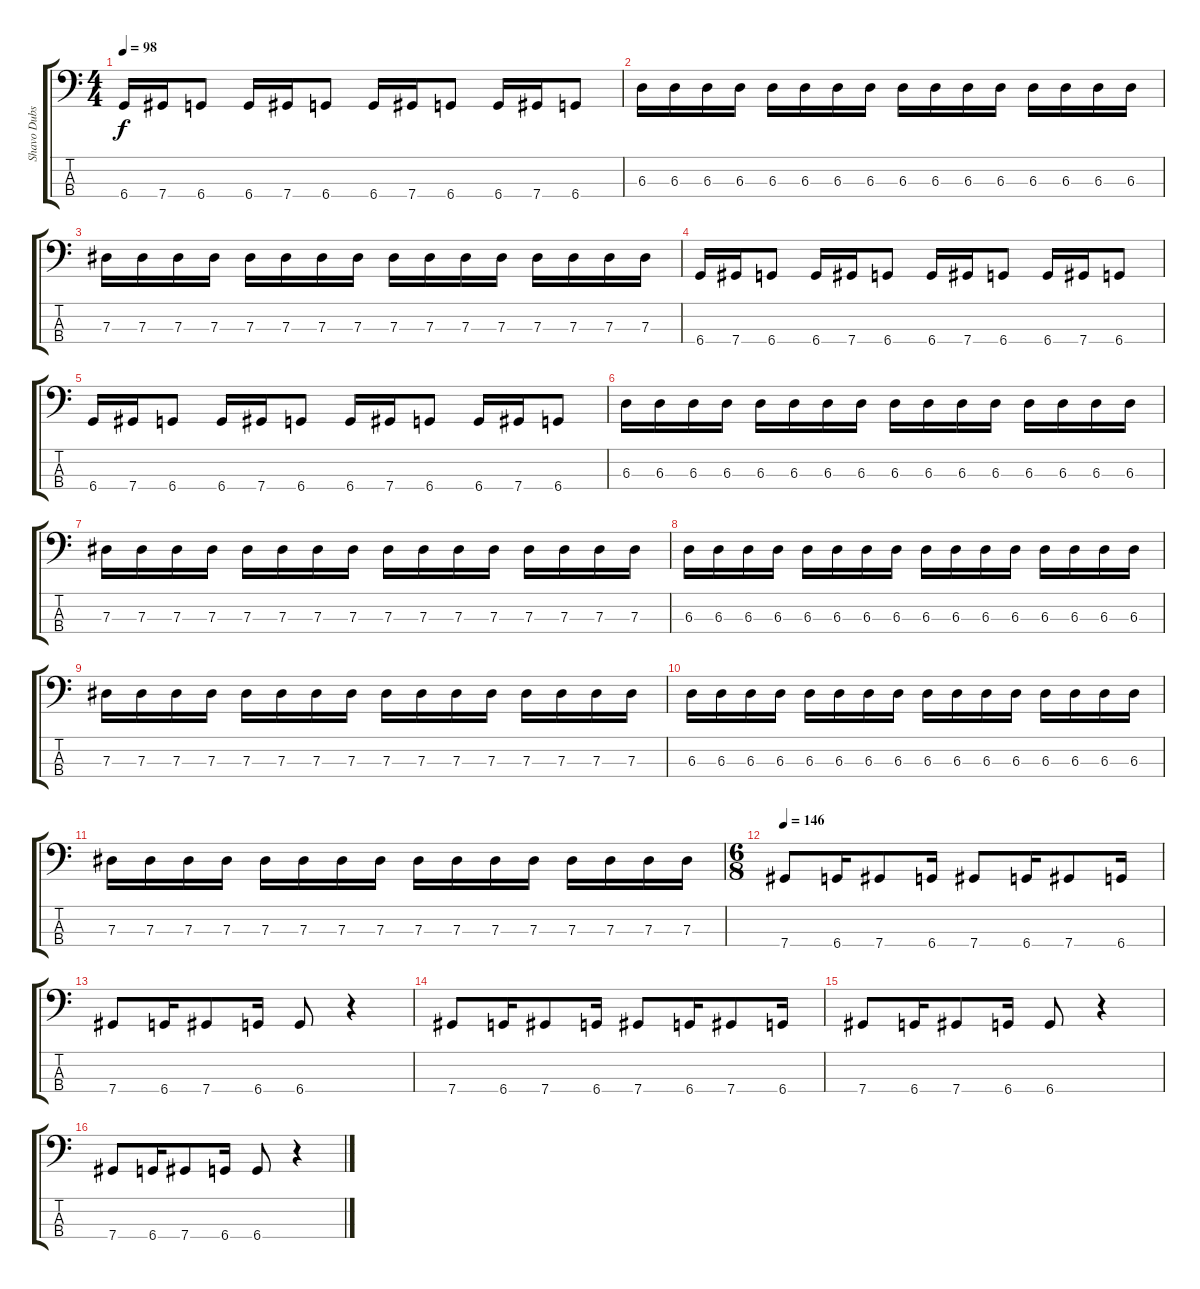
\track ("Shavo Dubs" "Shavo Dubs") {instrument electricbassfinger}
\staff {score tabs}
\tuning (Gb2 Db2 Ab1 Db1) {hide}
\ts (4 4)
\tempo 98
\clef f4
\ks c
6.4.16{dy f} 7.4.16 6.4.8 6.4.16 7.4.16 6.4.8 6.4.16 7.4.16 6.4.8 6.4.16 7.4.16 6.4.8 |
6.3.16 6.3.16 6.3.16 6.3.16 6.3.16 6.3.16 6.3.16 6.3.16 6.3.16 6.3.16 6.3.16 6.3.16 6.3.16 6.3.16 6.3.16 6.3.16 |
7.3.16 7.3.16 7.3.16 7.3.16 7.3.16 7.3.16 7.3.16 7.3.16 7.3.16 7.3.16 7.3.16 7.3.16 7.3.16 7.3.16 7.3.16 7.3.16 |
6.4.16 7.4.16 6.4.8 6.4.16 7.4.16 6.4.8 6.4.16 7.4.16 6.4.8 6.4.16 7.4.16 6.4.8 |
6.4.16 7.4.16 6.4.8 6.4.16 7.4.16 6.4.8 6.4.16 7.4.16 6.4.8 6.4.16 7.4.16 6.4.8 |
6.3.16 6.3.16 6.3.16 6.3.16 6.3.16 6.3.16 6.3.16 6.3.16 6.3.16 6.3.16 6.3.16 6.3.16 6.3.16 6.3.16 6.3.16 6.3.16 |
7.3.16 7.3.16 7.3.16 7.3.16 7.3.16 7.3.16 7.3.16 7.3.16 7.3.16 7.3.16 7.3.16 7.3.16 7.3.16 7.3.16 7.3.16 7.3.16 |
6.3.16 6.3.16 6.3.16 6.3.16 6.3.16 6.3.16 6.3.16 6.3.16 6.3.16 6.3.16 6.3.16 6.3.16 6.3.16 6.3.16 6.3.16 6.3.16 |
7.3.16 7.3.16 7.3.16 7.3.16 7.3.16 7.3.16 7.3.16 7.3.16 7.3.16 7.3.16 7.3.16 7.3.16 7.3.16 7.3.16 7.3.16 7.3.16 |
6.3.16 6.3.16 6.3.16 6.3.16 6.3.16 6.3.16 6.3.16 6.3.16 6.3.16 6.3.16 6.3.16 6.3.16 6.3.16 6.3.16 6.3.16 6.3.16 |
7.3.16 7.3.16 7.3.16 7.3.16 7.3.16 7.3.16 7.3.16 7.3.16 7.3.16 7.3.16 7.3.16 7.3.16 7.3.16 7.3.16 7.3.16 7.3.16 |
\ts (6 8)
\tempo 146
7.4.8 6.4.16 7.4.8 6.4.16 7.4.8 6.4.16 7.4.8 6.4.16 |
7.4.8 6.4.16 7.4.8 6.4.16 6.4.8 r.4 |
7.4.8 6.4.16 7.4.8 6.4.16 7.4.8 6.4.16 7.4.8 6.4.16 |
7.4.8 6.4.16 7.4.8 6.4.16 6.4.8 r.4 |
7.4.8 6.4.16 7.4.8 6.4.16 6.4.8 r.4
